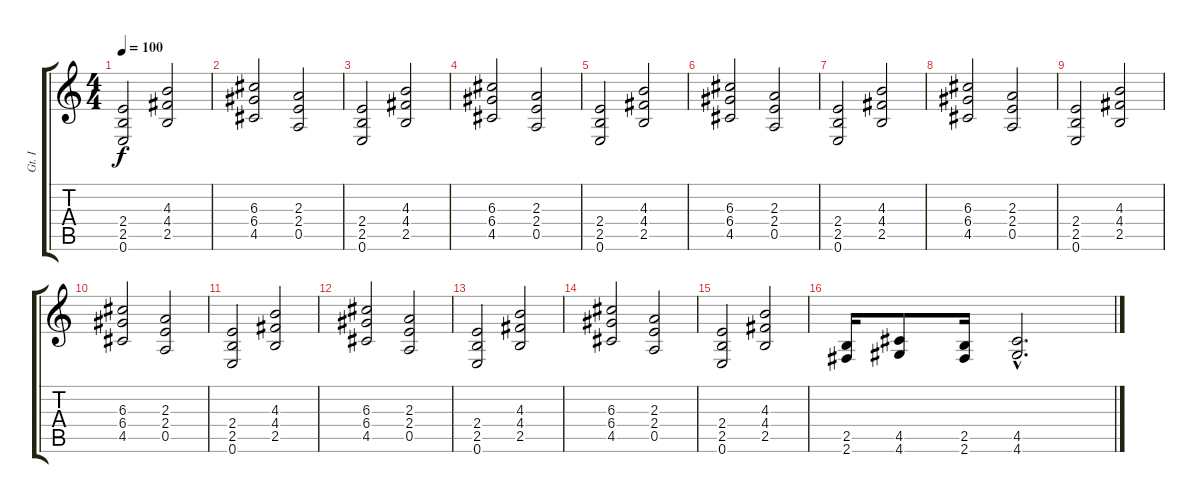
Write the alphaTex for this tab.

\track ("Gt. I" "Gt. I") {instrument distortionguitar}
\staff {score tabs}
\tuning (E4 B3 G3 D3 A2 E2) {hide}
\ts (4 4)
\tempo 100
\clef g2
\ks c
(2.4 2.5 0.6).2{dy f} (4.3 4.4 2.5).2 |
(6.3 6.4 4.5).2 (2.3 2.4 0.5).2 |
(2.4 2.5 0.6).2 (4.3 4.4 2.5).2 |
(6.3 6.4 4.5).2 (2.3 2.4 0.5).2 |
(2.4 2.5 0.6).2 (4.3 4.4 2.5).2 |
(6.3 6.4 4.5).2 (2.3 2.4 0.5).2 |
(2.4 2.5 0.6).2 (4.3 4.4 2.5).2 |
(6.3 6.4 4.5).2 (2.3 2.4 0.5).2 |
(2.4 2.5 0.6).2 (4.3 4.4 2.5).2 |
(6.3 6.4 4.5).2 (2.3 2.4 0.5).2 |
(2.4 2.5 0.6).2 (4.3 4.4 2.5).2 |
(6.3 6.4 4.5).2 (2.3 2.4 0.5).2 |
(2.4 2.5 0.6).2 (4.3 4.4 2.5).2 |
(6.3 6.4 4.5).2 (2.3 2.4 0.5).2 |
(2.4 2.5 0.6).2 (4.3 4.4 2.5).2 |
(2.5 2.6).16 (4.5 4.6).8 (2.5 2.6).16 (4.5{hac} 4.6{hac}).2{d}
